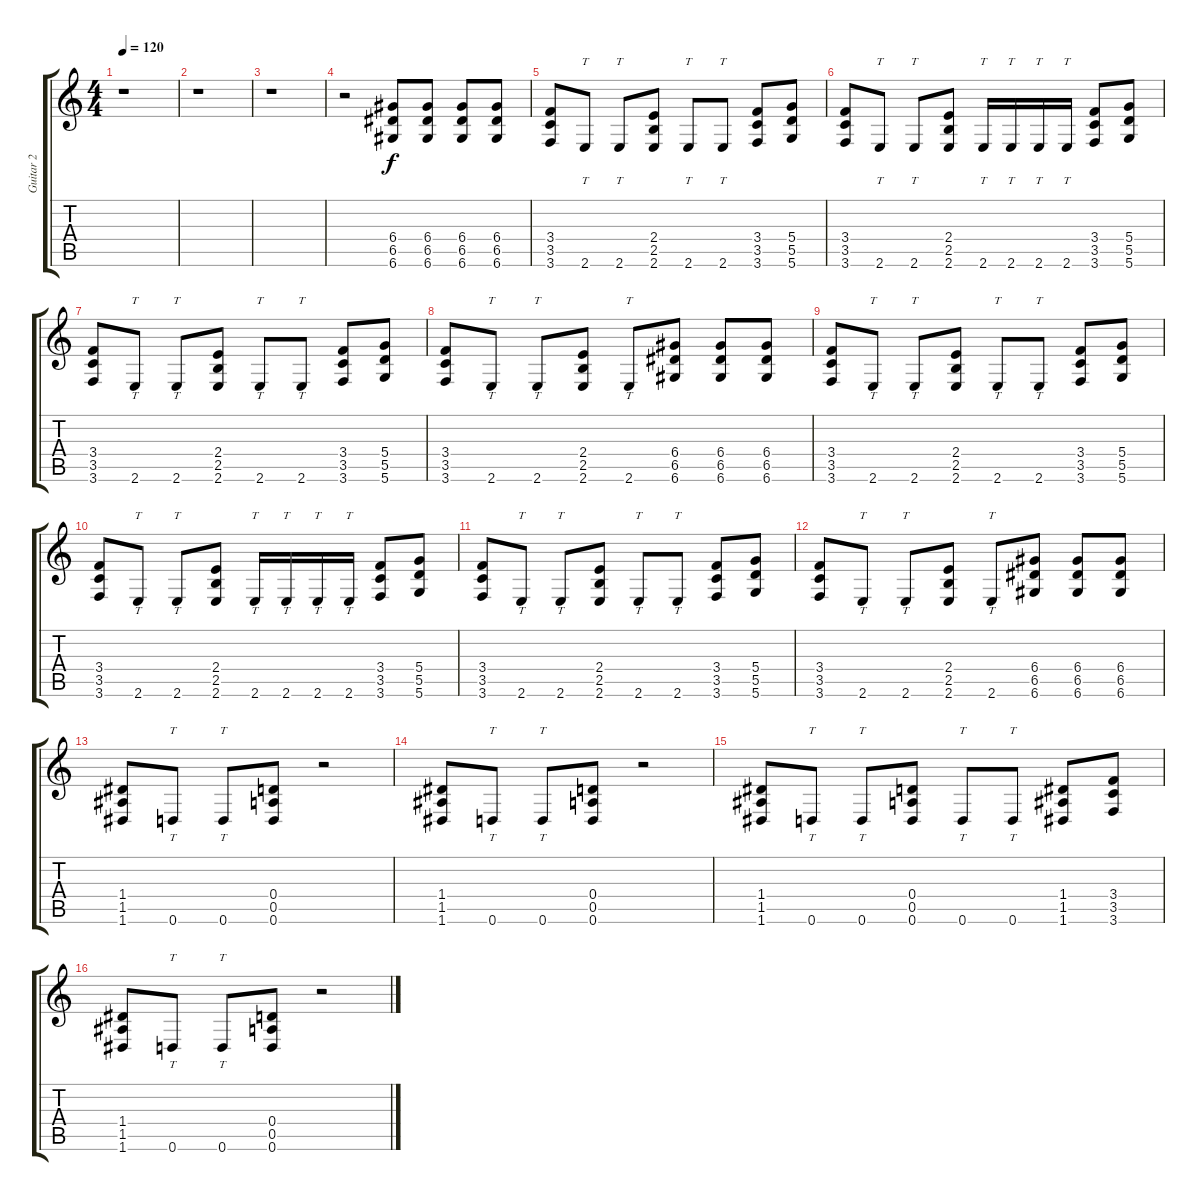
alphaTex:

\track ("Guitar 2" "Guitar 2") {instrument distortionguitar}
\staff {score tabs}
\tuning (E4 B3 G3 D3 A2 D2) {hide}
\ts (4 4)
\tempo 120
\clef g2
\ks c
r.1{dy f instrument distortionguitar} |
r.1 |
r.1 |
r.2 (6.4 6.5 6.6).8 (6.4 6.5 6.6).8 (6.4 6.5 6.6).8 (6.4 6.5 6.6).8 |
(3.4 3.5 3.6).8 2.6.8{tt} 2.6.8{tt} (2.4 2.5 2.6).8 2.6.8{tt} 2.6.8{tt} (3.4 3.5 3.6).8 (5.4 5.5 5.6).8 |
(3.4 3.5 3.6).8 2.6.8{tt} 2.6.8{tt} (2.4 2.5 2.6).8 2.6.16{tt} 2.6.16{tt} 2.6.16{tt} 2.6.16{tt} (3.4 3.5 3.6).8 (5.4 5.5 5.6).8 |
(3.4 3.5 3.6).8 2.6.8{tt} 2.6.8{tt} (2.4 2.5 2.6).8 2.6.8{tt} 2.6.8{tt} (3.4 3.5 3.6).8 (5.4 5.5 5.6).8 |
(3.4 3.5 3.6).8 2.6.8{tt} 2.6.8{tt} (2.4 2.5 2.6).8 2.6.8{tt} (6.4 6.5 6.6).8 (6.4 6.5 6.6).8 (6.4 6.5 6.6).8 |
(3.4 3.5 3.6).8 2.6.8{tt} 2.6.8{tt} (2.4 2.5 2.6).8 2.6.8{tt} 2.6.8{tt} (3.4 3.5 3.6).8 (5.4 5.5 5.6).8 |
(3.4 3.5 3.6).8 2.6.8{tt} 2.6.8{tt} (2.4 2.5 2.6).8 2.6.16{tt} 2.6.16{tt} 2.6.16{tt} 2.6.16{tt} (3.4 3.5 3.6).8 (5.4 5.5 5.6).8 |
(3.4 3.5 3.6).8 2.6.8{tt} 2.6.8{tt} (2.4 2.5 2.6).8 2.6.8{tt} 2.6.8{tt} (3.4 3.5 3.6).8 (5.4 5.5 5.6).8 |
(3.4 3.5 3.6).8 2.6.8{tt} 2.6.8{tt} (2.4 2.5 2.6).8 2.6.8{tt} (6.4 6.5 6.6).8 (6.4 6.5 6.6).8 (6.4 6.5 6.6).8 |
(1.4 1.5 1.6).8 0.6.8{tt} 0.6.8{tt} (0.4 0.5 0.6).8 r.2 |
(1.4 1.5 1.6).8 0.6.8{tt} 0.6.8{tt} (0.4 0.5 0.6).8 r.2 |
(1.4 1.5 1.6).8 0.6.8{tt} 0.6.8{tt} (0.4 0.5 0.6).8 0.6.8{tt} 0.6.8{tt} (1.4 1.5 1.6).8 (3.4 3.5 3.6).8 |
(1.4 1.5 1.6).8 0.6.8{tt} 0.6.8{tt} (0.4 0.5 0.6).8 r.2
